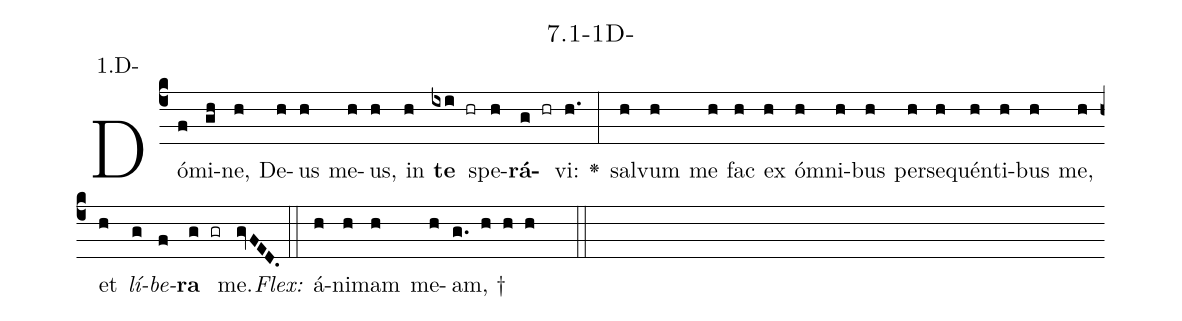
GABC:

name: 7.1-1D-;
annotation: 1.D-;
%%
(c4)Dó(f)mi(gh)ne,(h) De(h)us(h) me(h)us,(h) in(h) <b>te</b>(ixi hr) spe(h)<b>rá</b>(g hr)vi:(h.) <v>\greheightstar</v>(:) sal(h)vum(h) me(h) fac(h) ex(h) óm(h)ni(h)bus(h) per(h)se(h)quén(h)ti(h)bus(h) me,(h) et(h) <i>lí</i>(g)<i>be</i>(f)<b>ra</b>(g gr) me.(gvFED.) (::)
<i>Flex:</i>()  á(h)ni(h)mam(h) me(h)am, †(g. h h h  ::)

%E(h) u(h) o(g) u(f) a(g) e.(gvFED.) (::)
